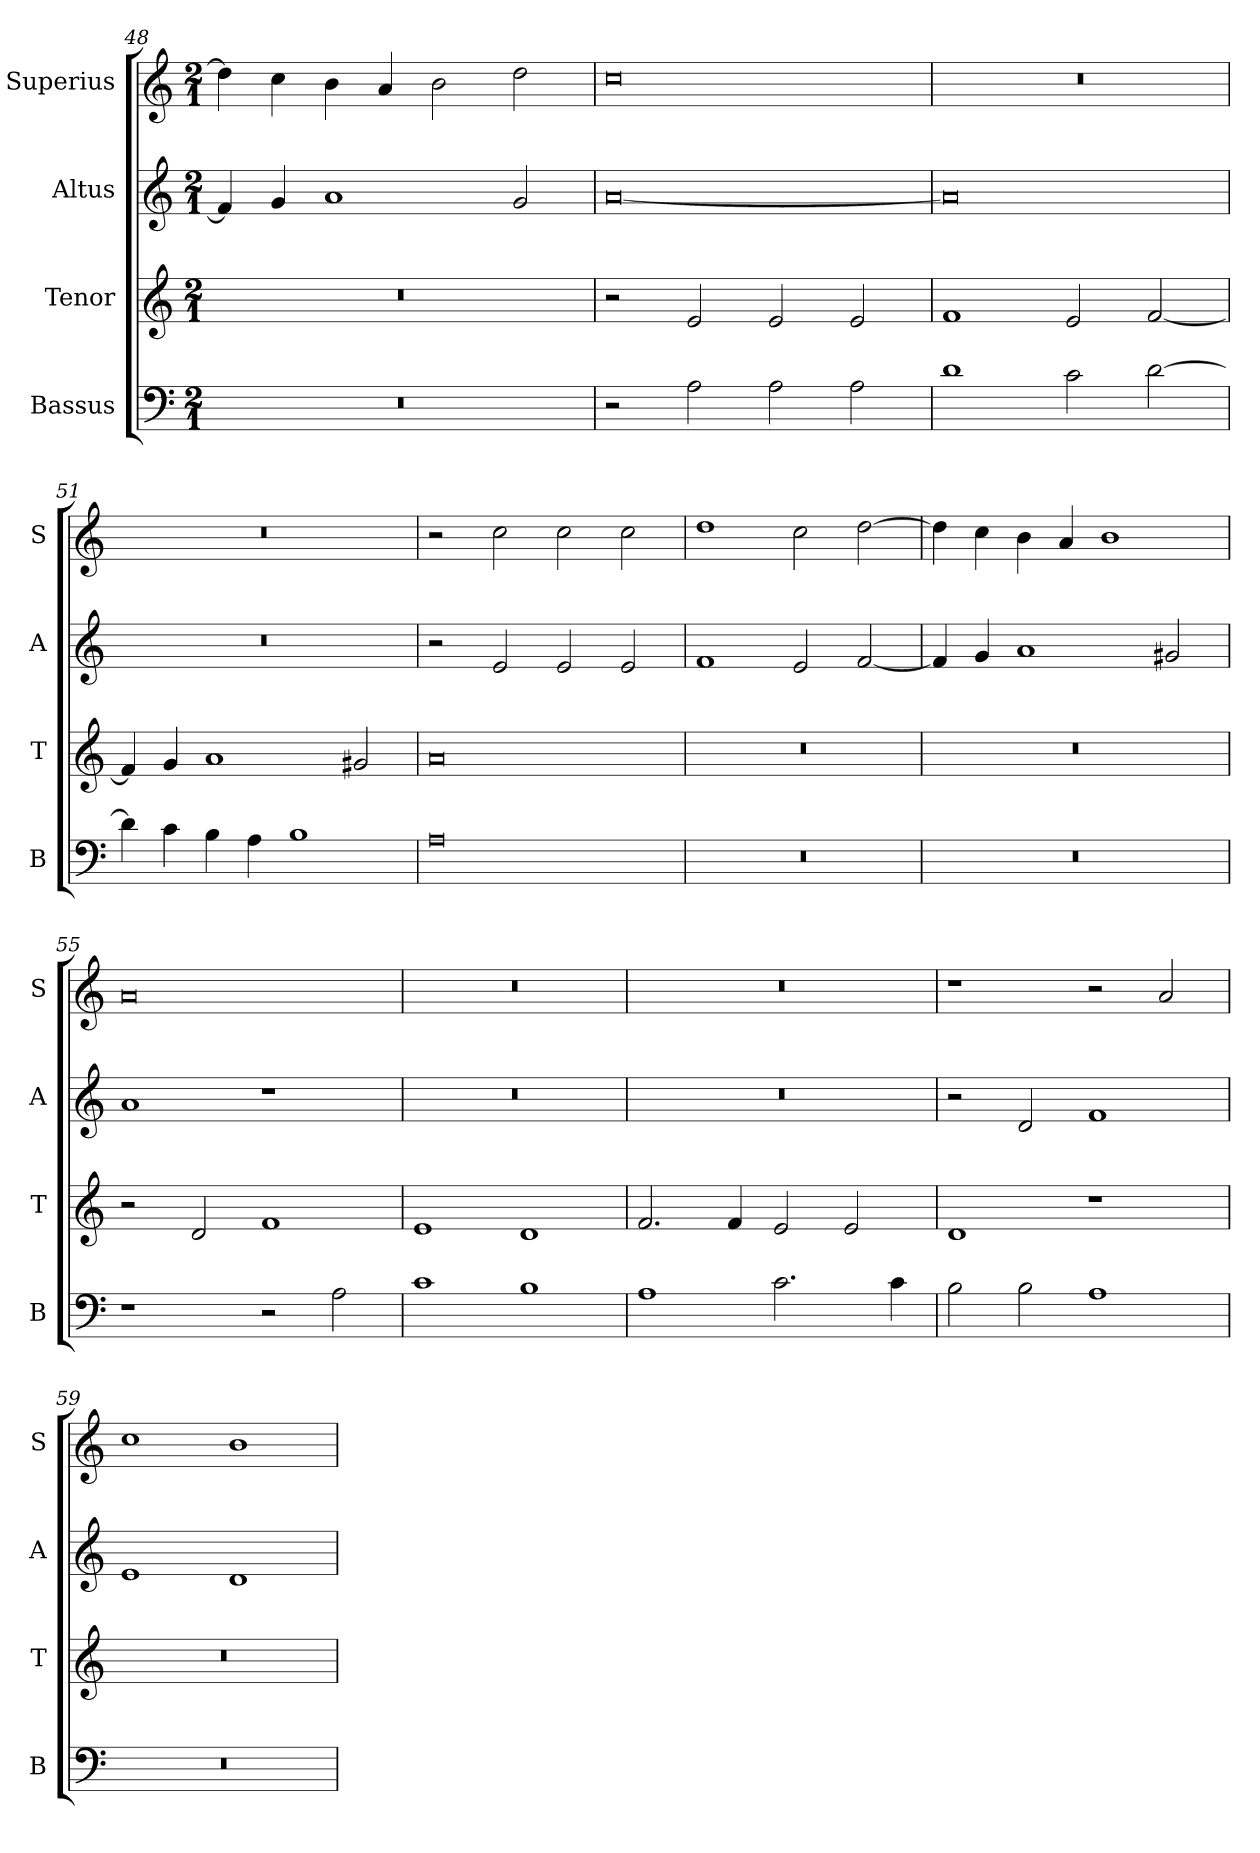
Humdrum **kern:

**kern	**kern	**kern	**kern
*part4	*part3	*part2	*part1
*staff4	*staff3	*staff2	*staff1
*I"Bassus	*I"Tenor	*I"Altus	*I"Superius
*I'B	*I'T	*I'A	*I'S
*clefF4	*clefG2	*clefG2	*clefG2
*k[]	*k[]	*k[]	*k[]
*C:	*C:	*C:	*C:
*M2/1	*M2/1	*M2/1	*M2/1
=48	=48	=48	=48
0r	0r	4f]	4dd]
.	.	4g	4cc
.	.	1a	4b
.	.	.	4a
.	.	.	2b
.	.	2g	2dd
=49	=49	=49	=49
2r	2r	[0a	0cc
2A	2e	.	.
2A	2e	.	.
2A	2e	.	.
=50	=50	=50	=50
1d	1f	0a]	0r
2c	2e	.	.
[2d	[2f	.	.
=51	=51	=51	=51
4d]	4f]	0r	0r
4c	4g	.	.
4B	1a	.	.
4A	.	.	.
1B	.	.	.
.	2g#X	.	.
=52	=52	=52	=52
0A	0a	2r	2r
.	.	2e	2cc
.	.	2e	2cc
.	.	2e	2cc
=53	=53	=53	=53
0r	0r	1f	1dd
.	.	2e	2cc
.	.	[2f	[2dd
=54	=54	=54	=54
0r	0r	4f]	4dd]
.	.	4g	4cc
.	.	1a	4b
.	.	.	4a
.	.	.	1b
.	.	2g#X	.
=55	=55	=55	=55
1r	2r	1a	0a
.	2d	.	.
2r	1f	1r	.
2A	.	.	.
=56	=56	=56	=56
1c	1e	0r	0r
1B	1d	.	.
=57	=57	=57	=57
1A	2.f	0r	0r
.	4f	.	.
2.c	2e	.	.
.	2e	.	.
4c	.	.	.
=58	=58	=58	=58
2B	1d	2r	1r
2B	.	2d	.
1A	1r	1f	2r
.	.	.	2a
=59	=59	=59	=59
0r	0r	1e	1cc
.	.	1d	1b
=	=	=	=
*-	*-	*-	*-
